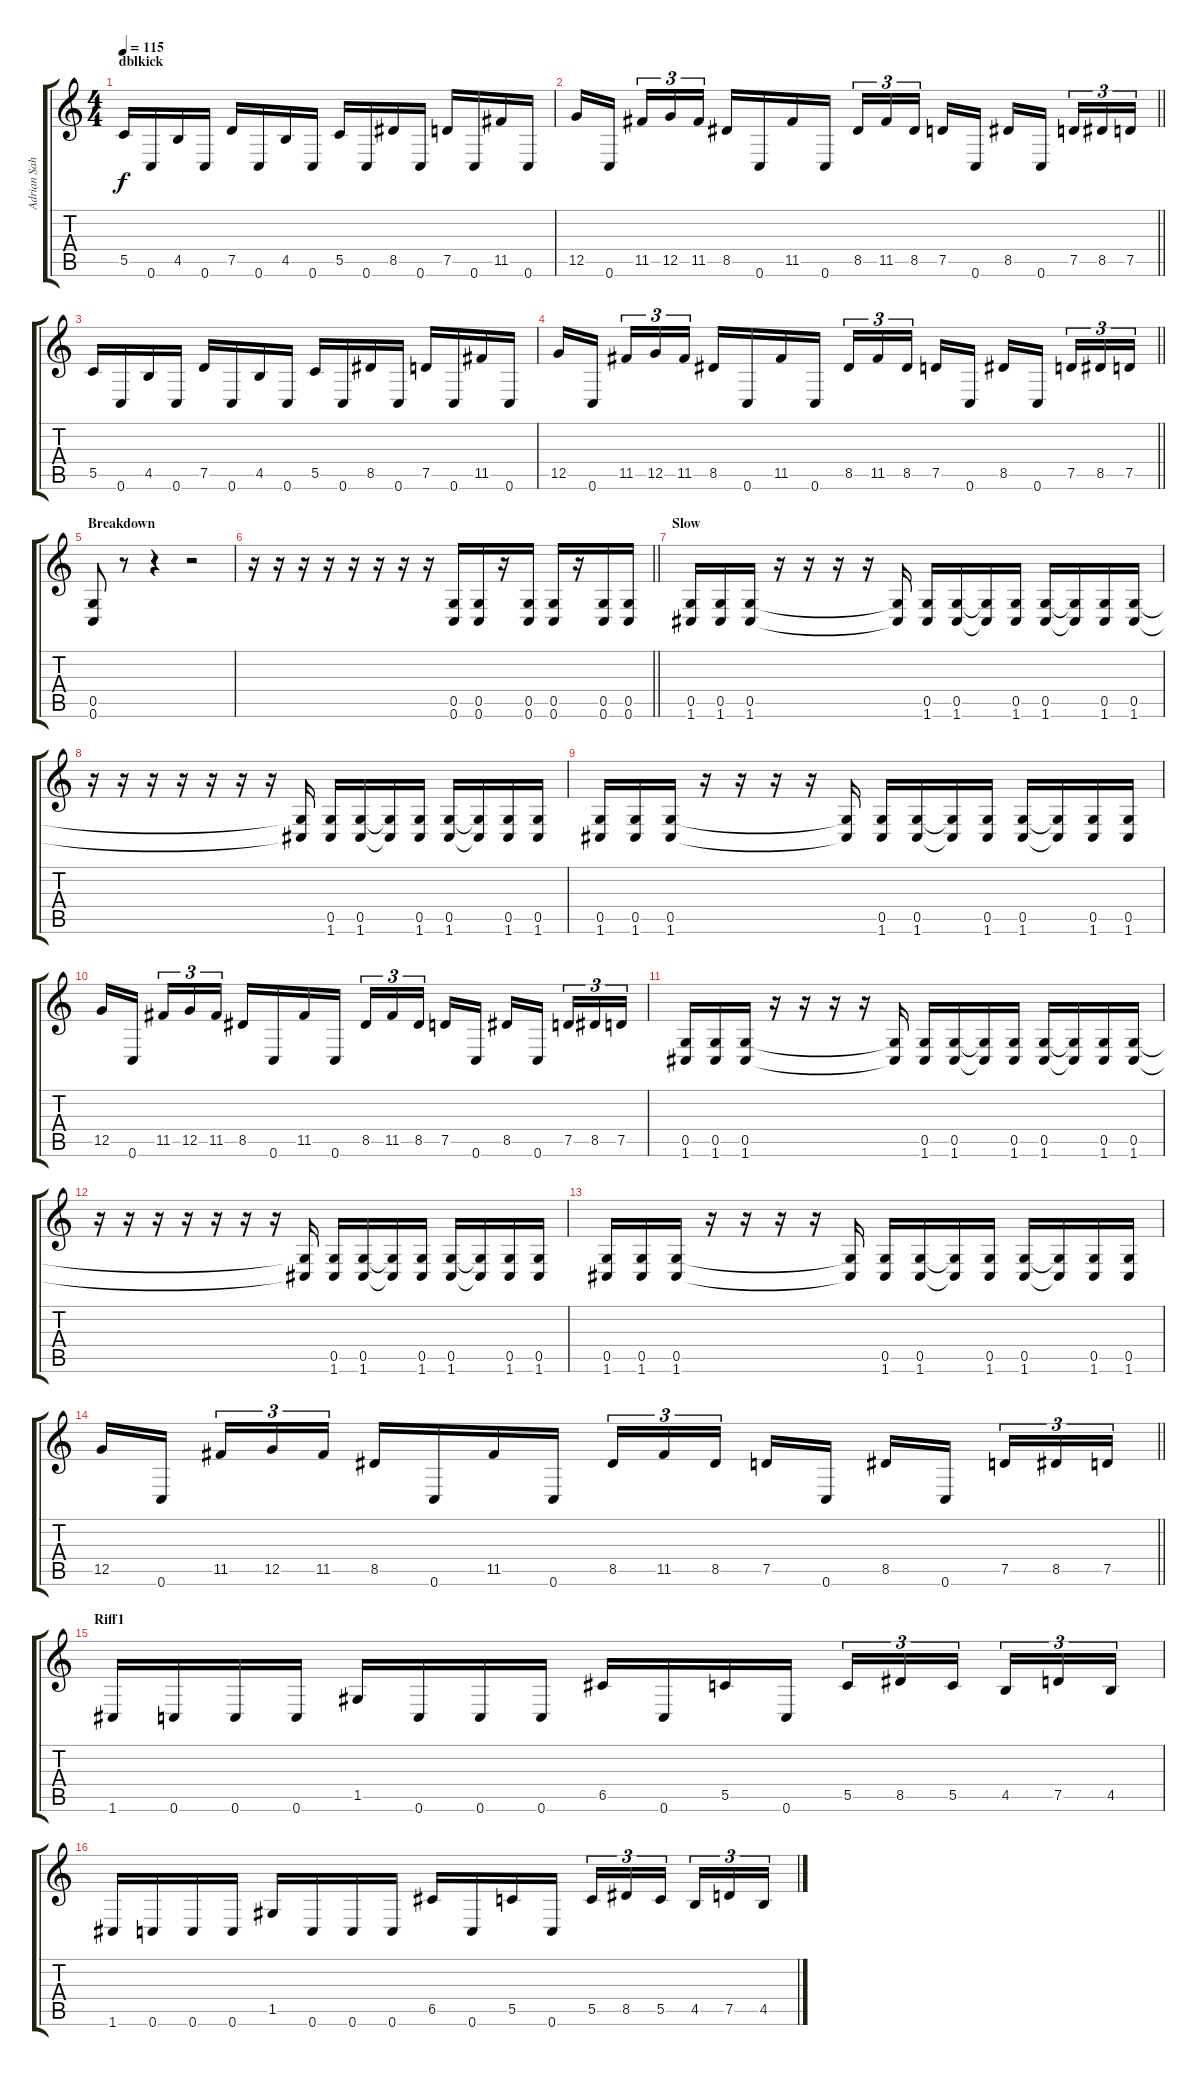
\track ("Adrian Sahid" "Adrian Sah") {instrument distortionguitar}
\staff {score tabs}
\tuning (D4 A3 F3 C3 G2 C2) {hide}
\ts (4 4)
\section ("" "dblkick")
\tempo 115
\clef g2
\ks c
5.5.16{dy f} 0.6.16 4.5.16 0.6.16 7.5.16 0.6.16 4.5.16 0.6.16 5.5.16 0.6.16 8.5.16 0.6.16 7.5.16 0.6.16 11.5.16 0.6.16 |
\barLineRight lightlight
12.5.16 0.6.16{beam splitsecondary} 11.5.16{tu (3 2)} 12.5.16{tu (3 2)} 11.5.16{tu (3 2)} 8.5.16 0.6.16 11.5.16 0.6.16 8.5.16{tu (3 2)} 11.5.16{tu (3 2)} 8.5.16{tu (3 2) beam splitsecondary} 7.5.16 0.6.16 8.5.16 0.6.16{beam splitsecondary} 7.5.16{tu (3 2)} 8.5.16{tu (3 2)} 7.5.16{tu (3 2)} |
5.5.16 0.6.16 4.5.16 0.6.16 7.5.16 0.6.16 4.5.16 0.6.16 5.5.16 0.6.16 8.5.16 0.6.16 7.5.16 0.6.16 11.5.16 0.6.16 |
\barLineRight lightlight
12.5.16 0.6.16{beam splitsecondary} 11.5.16{tu (3 2)} 12.5.16{tu (3 2)} 11.5.16{tu (3 2)} 8.5.16 0.6.16 11.5.16 0.6.16 8.5.16{tu (3 2)} 11.5.16{tu (3 2)} 8.5.16{tu (3 2) beam splitsecondary} 7.5.16 0.6.16 8.5.16 0.6.16{beam splitsecondary} 7.5.16{tu (3 2)} 8.5.16{tu (3 2)} 7.5.16{tu (3 2)} |
\section ("" "Breakdown")
(0.5 0.6).8 r.8 r.4 r.2 |
\barLineRight lightlight
r.16 r.16 r.16 r.16 r.16 r.16 r.16 r.16 (0.5 0.6).16 (0.5 0.6).16 r.16 (0.5 0.6).16 (0.5 0.6).16 r.16 (0.5 0.6).16 (0.5 0.6).16 |
\section ("" "Slow")
(0.5 1.6).16 (0.5 1.6).16 (0.5 1.6).16 r.16 r.16 r.16 r.16 (0.5{t} 1.6{t}).16 (0.5 1.6).16 (0.5 1.6).16 (0.5{t} 1.6{t}).16 (0.5 1.6).16 (0.5 1.6).16 (0.5{t} 1.6{t}).16 (0.5 1.6).16 (0.5 1.6).16 |
r.16 r.16 r.16 r.16 r.16 r.16 r.16 (0.5{t} 1.6{t}).16 (0.5 1.6).16 (0.5 1.6).16 (0.5{t} 1.6{t}).16 (0.5 1.6).16 (0.5 1.6).16 (0.5{t} 1.6{t}).16 (0.5 1.6).16 (0.5 1.6).16 |
(0.5 1.6).16 (0.5 1.6).16 (0.5 1.6).16 r.16 r.16 r.16 r.16 (0.5{t} 1.6{t}).16 (0.5 1.6).16 (0.5 1.6).16 (0.5{t} 1.6{t}).16 (0.5 1.6).16 (0.5 1.6).16 (0.5{t} 1.6{t}).16 (0.5 1.6).16 (0.5 1.6).16 |
12.5.16 0.6.16{beam splitsecondary} 11.5.16{tu (3 2)} 12.5.16{tu (3 2)} 11.5.16{tu (3 2)} 8.5.16 0.6.16 11.5.16 0.6.16 8.5.16{tu (3 2)} 11.5.16{tu (3 2)} 8.5.16{tu (3 2) beam splitsecondary} 7.5.16 0.6.16 8.5.16 0.6.16{beam splitsecondary} 7.5.16{tu (3 2)} 8.5.16{tu (3 2)} 7.5.16{tu (3 2)} |
(0.5 1.6).16 (0.5 1.6).16 (0.5 1.6).16 r.16 r.16 r.16 r.16 (0.5{t} 1.6{t}).16 (0.5 1.6).16 (0.5 1.6).16 (0.5{t} 1.6{t}).16 (0.5 1.6).16 (0.5 1.6).16 (0.5{t} 1.6{t}).16 (0.5 1.6).16 (0.5 1.6).16 |
r.16 r.16 r.16 r.16 r.16 r.16 r.16 (0.5{t} 1.6{t}).16 (0.5 1.6).16 (0.5 1.6).16 (0.5{t} 1.6{t}).16 (0.5 1.6).16 (0.5 1.6).16 (0.5{t} 1.6{t}).16 (0.5 1.6).16 (0.5 1.6).16 |
(0.5 1.6).16 (0.5 1.6).16 (0.5 1.6).16 r.16 r.16 r.16 r.16 (0.5{t} 1.6{t}).16 (0.5 1.6).16 (0.5 1.6).16 (0.5{t} 1.6{t}).16 (0.5 1.6).16 (0.5 1.6).16 (0.5{t} 1.6{t}).16 (0.5 1.6).16 (0.5 1.6).16 |
\barLineRight lightlight
12.5.16 0.6.16{beam splitsecondary} 11.5.16{tu (3 2)} 12.5.16{tu (3 2)} 11.5.16{tu (3 2)} 8.5.16 0.6.16 11.5.16 0.6.16 8.5.16{tu (3 2)} 11.5.16{tu (3 2)} 8.5.16{tu (3 2) beam splitsecondary} 7.5.16 0.6.16 8.5.16 0.6.16{beam splitsecondary} 7.5.16{tu (3 2)} 8.5.16{tu (3 2)} 7.5.16{tu (3 2)} |
\section ("" "Riff1")
1.6.16 0.6.16 0.6.16 0.6.16 1.5.16 0.6.16 0.6.16 0.6.16 6.5.16 0.6.16 5.5.16 0.6.16 5.5.16{tu (3 2)} 8.5.16{tu (3 2)} 5.5.16{tu (3 2) beam splitsecondary} 4.5.16{tu (3 2)} 7.5.16{tu (3 2)} 4.5.16{tu (3 2)} |
1.6.16 0.6.16 0.6.16 0.6.16 1.5.16 0.6.16 0.6.16 0.6.16 6.5.16 0.6.16 5.5.16 0.6.16 5.5.16{tu (3 2)} 8.5.16{tu (3 2)} 5.5.16{tu (3 2) beam splitsecondary} 4.5.16{tu (3 2)} 7.5.16{tu (3 2)} 4.5.16{tu (3 2)}
